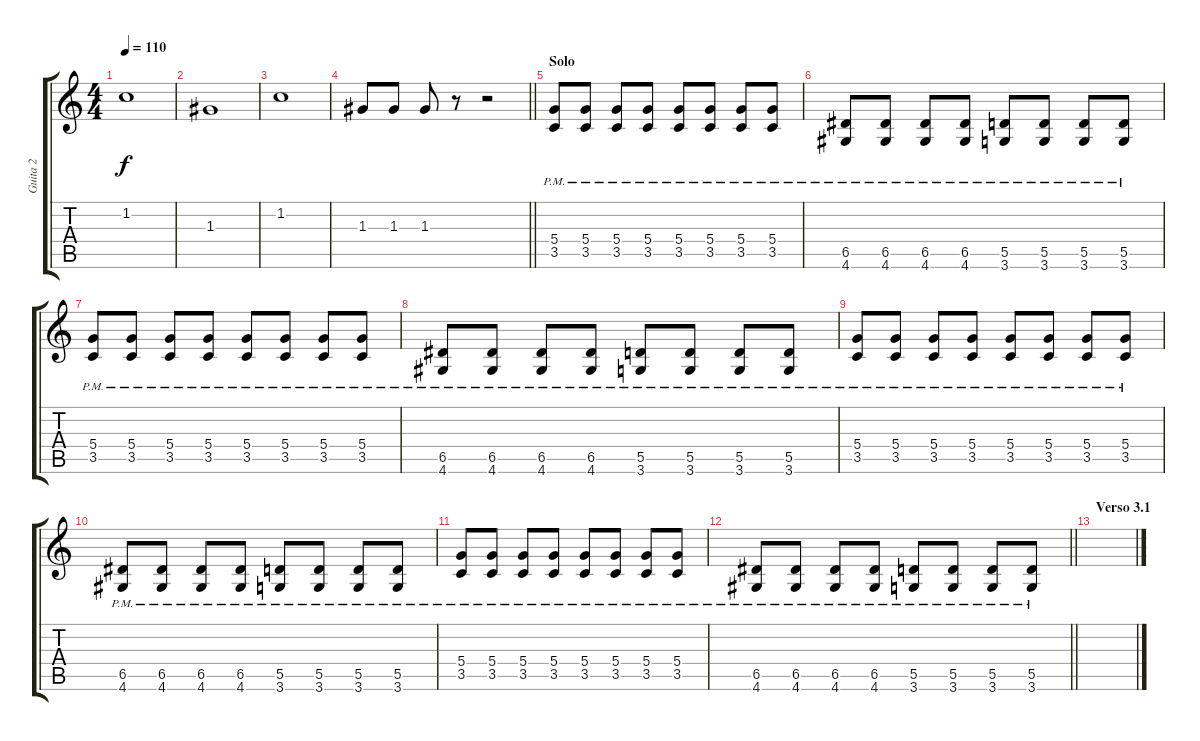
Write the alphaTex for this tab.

\track ("Guita 2" "Guita 2") {instrument distortionguitar}
\staff {score tabs}
\tuning (E4 B3 G3 D3 A2 E2) {hide}
\ts (4 4)
\tempo 110
\clef g2
\ks c
1.2.1{dy f} |
1.3.1 |
1.2.1 |
\barLineRight lightlight
1.3.8 1.3.8 1.3.8 r.8 r.2 |
\section ("" "Solo")
(5.4{pm} 3.5{pm}).8 (5.4{pm} 3.5{pm}).8 (5.4{pm} 3.5{pm}).8 (5.4{pm} 3.5{pm}).8 (5.4{pm} 3.5{pm}).8 (5.4{pm} 3.5{pm}).8 (5.4{pm} 3.5{pm}).8 (5.4{pm} 3.5{pm}).8 |
(6.5{pm} 4.6{pm}).8 (6.5{pm} 4.6{pm}).8 (6.5{pm} 4.6{pm}).8 (6.5{pm} 4.6{pm}).8 (5.5{pm} 3.6{pm}).8 (5.5{pm} 3.6{pm}).8 (5.5{pm} 3.6{pm}).8 (5.5{pm} 3.6{pm}).8 |
(5.4{pm} 3.5{pm}).8 (5.4{pm} 3.5{pm}).8 (5.4{pm} 3.5{pm}).8 (5.4{pm} 3.5{pm}).8 (5.4{pm} 3.5{pm}).8 (5.4{pm} 3.5{pm}).8 (5.4{pm} 3.5{pm}).8 (5.4{pm} 3.5{pm}).8 |
(6.5{pm} 4.6{pm}).8 (6.5{pm} 4.6{pm}).8 (6.5{pm} 4.6{pm}).8 (6.5{pm} 4.6{pm}).8 (5.5{pm} 3.6{pm}).8 (5.5{pm} 3.6{pm}).8 (5.5{pm} 3.6{pm}).8 (5.5{pm} 3.6{pm}).8 |
(5.4{pm} 3.5{pm}).8 (5.4{pm} 3.5{pm}).8 (5.4{pm} 3.5{pm}).8 (5.4{pm} 3.5{pm}).8 (5.4{pm} 3.5{pm}).8 (5.4{pm} 3.5{pm}).8 (5.4{pm} 3.5{pm}).8 (5.4{pm} 3.5{pm}).8 |
(6.5{pm} 4.6{pm}).8 (6.5{pm} 4.6{pm}).8 (6.5{pm} 4.6{pm}).8 (6.5{pm} 4.6{pm}).8 (5.5{pm} 3.6{pm}).8 (5.5{pm} 3.6{pm}).8 (5.5{pm} 3.6{pm}).8 (5.5{pm} 3.6{pm}).8 |
(5.4{pm} 3.5{pm}).8 (5.4{pm} 3.5{pm}).8 (5.4{pm} 3.5{pm}).8 (5.4{pm} 3.5{pm}).8 (5.4{pm} 3.5{pm}).8 (5.4{pm} 3.5{pm}).8 (5.4{pm} 3.5{pm}).8 (5.4{pm} 3.5{pm}).8 |
\barLineRight lightlight
(6.5{pm} 4.6{pm}).8 (6.5{pm} 4.6{pm}).8 (6.5{pm} 4.6{pm}).8 (6.5{pm} 4.6{pm}).8 (5.5{pm} 3.6{pm}).8 (5.5{pm} 3.6{pm}).8 (5.5{pm} 3.6{pm}).8 (5.5{pm} 3.6{pm}).8 |
\section ("" "Verso 3.1")
